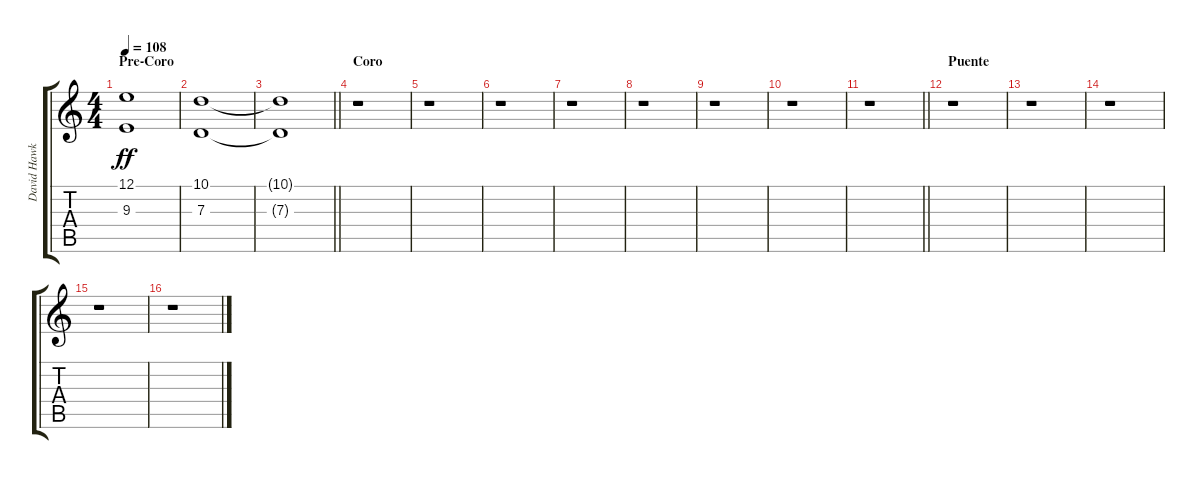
\track ("David Hawkins" "David Hawk") {instrument vibraphone}
\staff {score tabs}
\tuning (E4 B3 G3 D3 A2 E2) {hide}
\ts (4 4)
\section ("" "Pre-Coro")
\tempo 108
\clef g2
\ks c
(12.1 9.3).1{dy ff} |
(10.1 7.3).1 |
\barLineRight lightlight
(10.1{t} 7.3{t}).1 |
\section ("" "Coro")
r.1 |
r.1 |
r.1 |
r.1 |
r.1 |
r.1 |
r.1 |
\barLineRight lightlight
r.1 |
\section ("" "Puente")
r.1 |
r.1 |
r.1 |
r.1 |
r.1
